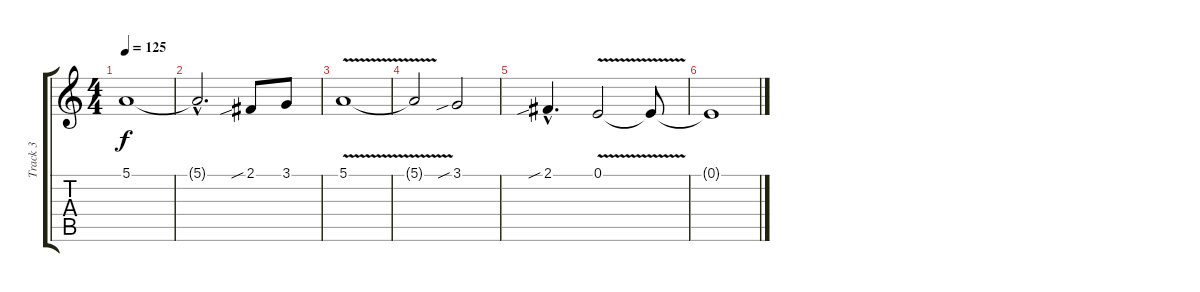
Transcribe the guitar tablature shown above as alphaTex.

\track ("Track 3" "Track 3") {instrument tuba}
\staff {score tabs}
\tuning (E4 B3 G3 D3 A2 E2) {hide}
\ts (4 4)
\tempo 125
\clef g2
\ks c
5.1.1{dy f} |
5.1{hac t}.2{d} 2.1{sib}.8 3.1.8 |
5.1{v}.1 |
5.1{t}.2 3.1{sib}.2 |
2.1{sib hac}.4{d} 0.1{v}.2 0.1{t}.8 |
0.1{t}.1
